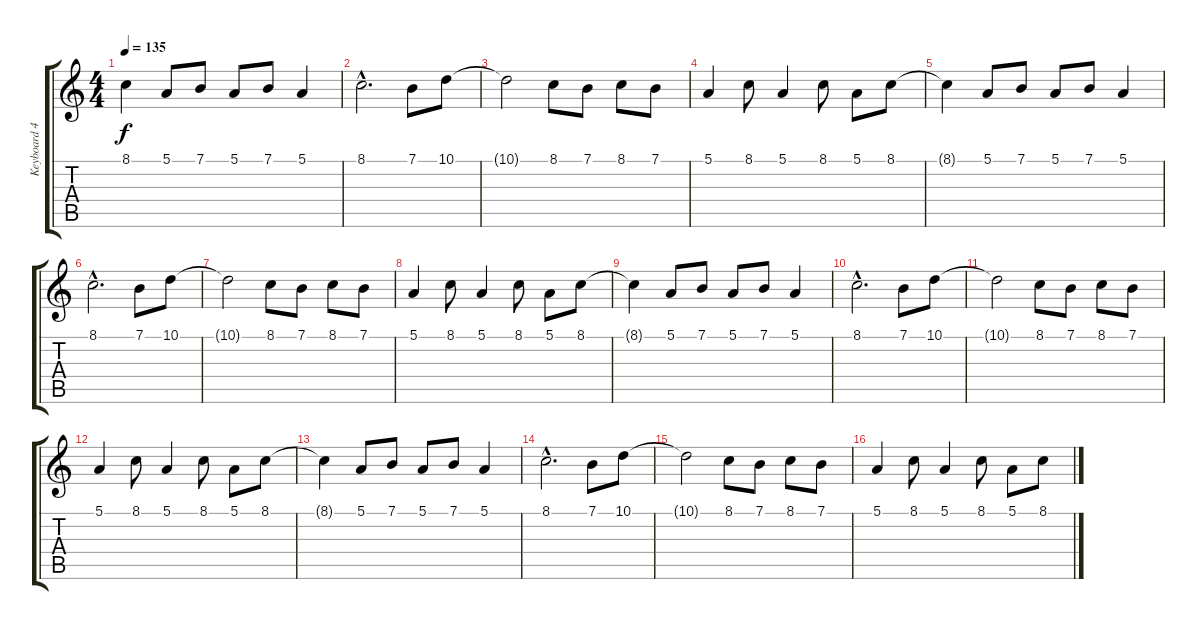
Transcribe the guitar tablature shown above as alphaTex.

\track ("Keyboard 4" "Keyboard 4") {instrument lead2sawtooth}
\staff {score tabs}
\tuning (E4 B3 G3 D3 A2 E2) {hide}
\ts (4 4)
\tempo 135
\clef g2
\ks c
8.1{t}.4{dy f} 5.1.8 7.1.8 5.1.8 7.1.8 5.1.4 |
8.1{hac}.2{d} 7.1.8 10.1.8 |
10.1{t}.2 8.1.8 7.1.8 8.1.8 7.1.8 |
5.1.4 8.1.8 5.1.4 8.1.8 5.1.8 8.1.8 |
8.1{t}.4 5.1.8 7.1.8 5.1.8 7.1.8 5.1.4 |
8.1{hac}.2{d} 7.1.8 10.1.8 |
10.1{t}.2 8.1.8 7.1.8 8.1.8 7.1.8 |
5.1.4 8.1.8 5.1.4 8.1.8 5.1.8 8.1.8 |
8.1{t}.4 5.1.8 7.1.8 5.1.8 7.1.8 5.1.4 |
8.1{hac}.2{d} 7.1.8 10.1.8 |
10.1{t}.2 8.1.8 7.1.8 8.1.8 7.1.8 |
5.1.4 8.1.8 5.1.4 8.1.8 5.1.8 8.1.8 |
8.1{t}.4 5.1.8 7.1.8 5.1.8 7.1.8 5.1.4 |
8.1{hac}.2{d} 7.1.8 10.1.8 |
10.1{t}.2 8.1.8 7.1.8 8.1.8 7.1.8 |
5.1.4{volume 8} 8.1.8 5.1.4 8.1.8 5.1.8 8.1.8
